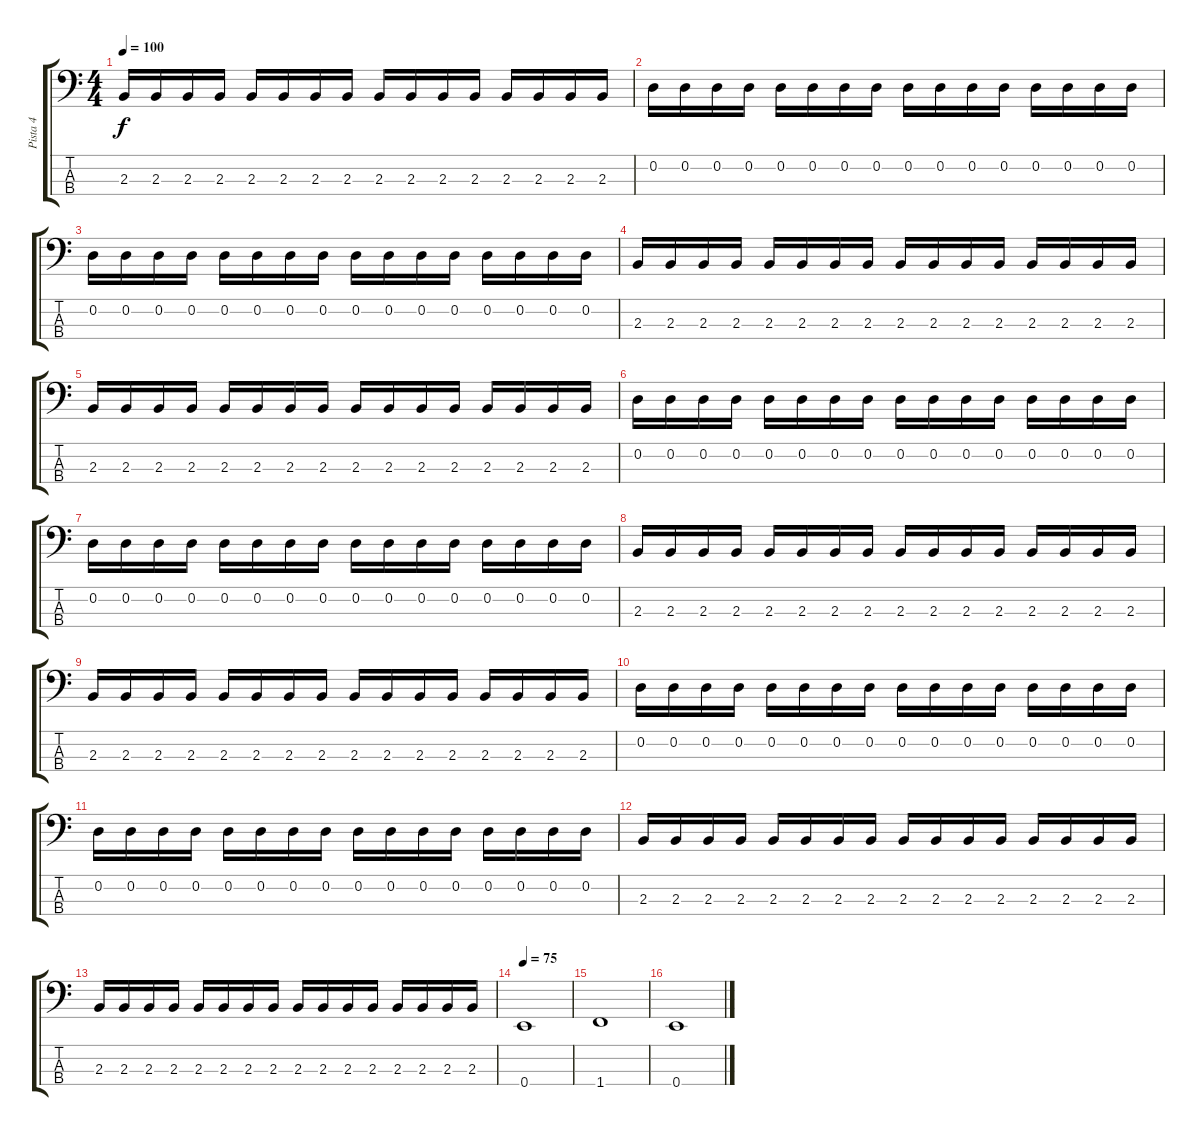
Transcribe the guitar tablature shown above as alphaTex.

\track ("Pista 4" "Pista 4") {instrument electricbassfinger}
\staff {score tabs}
\tuning (G2 D2 A1 E1) {hide}
\ts (4 4)
\tempo 100
\clef f4
\ks c
2.3.16{dy f} 2.3.16 2.3.16 2.3.16 2.3.16 2.3.16 2.3.16 2.3.16 2.3.16 2.3.16 2.3.16 2.3.16 2.3.16 2.3.16 2.3.16 2.3.16 |
0.2.16 0.2.16 0.2.16 0.2.16 0.2.16 0.2.16 0.2.16 0.2.16 0.2.16 0.2.16 0.2.16 0.2.16 0.2.16 0.2.16 0.2.16 0.2.16 |
0.2.16 0.2.16 0.2.16 0.2.16 0.2.16 0.2.16 0.2.16 0.2.16 0.2.16 0.2.16 0.2.16 0.2.16 0.2.16 0.2.16 0.2.16 0.2.16 |
2.3.16 2.3.16 2.3.16 2.3.16 2.3.16 2.3.16 2.3.16 2.3.16 2.3.16 2.3.16 2.3.16 2.3.16 2.3.16 2.3.16 2.3.16 2.3.16 |
2.3.16 2.3.16 2.3.16 2.3.16 2.3.16 2.3.16 2.3.16 2.3.16 2.3.16 2.3.16 2.3.16 2.3.16 2.3.16 2.3.16 2.3.16 2.3.16 |
0.2.16 0.2.16 0.2.16 0.2.16 0.2.16 0.2.16 0.2.16 0.2.16 0.2.16 0.2.16 0.2.16 0.2.16 0.2.16 0.2.16 0.2.16 0.2.16 |
0.2.16 0.2.16 0.2.16 0.2.16 0.2.16 0.2.16 0.2.16 0.2.16 0.2.16 0.2.16 0.2.16 0.2.16 0.2.16 0.2.16 0.2.16 0.2.16 |
2.3.16 2.3.16 2.3.16 2.3.16 2.3.16 2.3.16 2.3.16 2.3.16 2.3.16 2.3.16 2.3.16 2.3.16 2.3.16 2.3.16 2.3.16 2.3.16 |
2.3.16 2.3.16 2.3.16 2.3.16 2.3.16 2.3.16 2.3.16 2.3.16 2.3.16 2.3.16 2.3.16 2.3.16 2.3.16 2.3.16 2.3.16 2.3.16 |
0.2.16 0.2.16 0.2.16 0.2.16 0.2.16 0.2.16 0.2.16 0.2.16 0.2.16 0.2.16 0.2.16 0.2.16 0.2.16 0.2.16 0.2.16 0.2.16 |
0.2.16 0.2.16 0.2.16 0.2.16 0.2.16 0.2.16 0.2.16 0.2.16 0.2.16 0.2.16 0.2.16 0.2.16 0.2.16 0.2.16 0.2.16 0.2.16 |
2.3.16 2.3.16 2.3.16 2.3.16 2.3.16 2.3.16 2.3.16 2.3.16 2.3.16 2.3.16 2.3.16 2.3.16 2.3.16 2.3.16 2.3.16 2.3.16 |
2.3.16 2.3.16 2.3.16 2.3.16 2.3.16 2.3.16 2.3.16 2.3.16 2.3.16 2.3.16 2.3.16 2.3.16 2.3.16 2.3.16 2.3.16 2.3.16 |
\tempo 75
0.4.1 |
1.4.1 |
0.4.1
